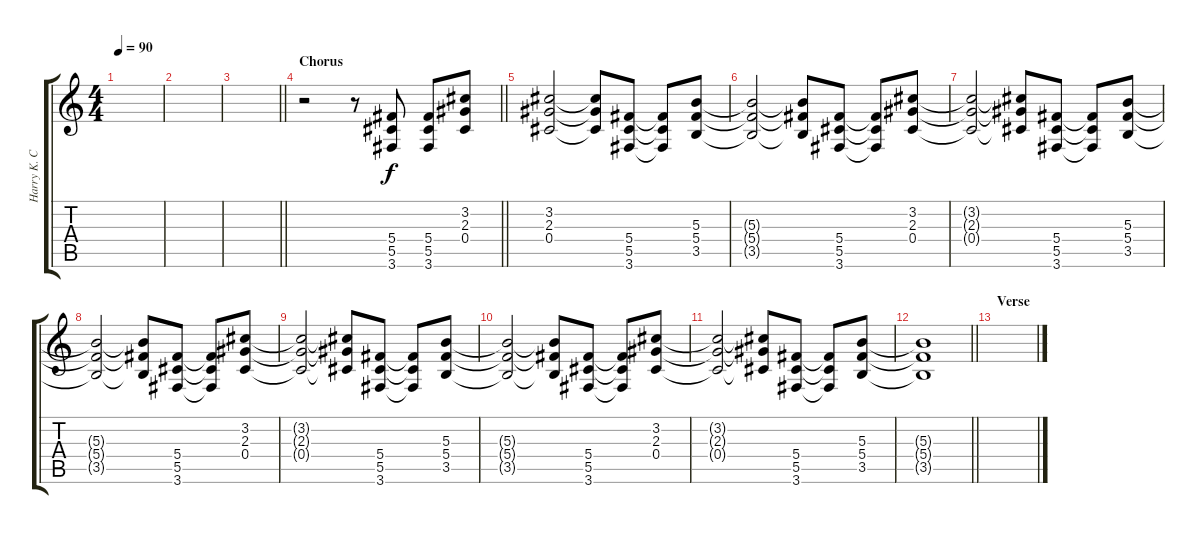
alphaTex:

\track ("Harry K. Cody Lead" "Harry K. C") {instrument distortionguitar}
\staff {score tabs}
\tuning (Eb4 Bb3 Gb3 Db3 Ab2 Eb2) {hide}
\ts (4 4)
\tempo 90
\clef g2
\ks c
|
|
\barLineRight lightlight
|
\section ("" "Chorus")
\barLineRight lightlight
r.2 r.8 (5.4 5.5 3.6).8 (5.4 5.5 3.6).8 (3.2 2.3 0.4).8 |
(3.2 2.3 0.4).2 (3.2{t} 2.3{t} 0.4{t}).8 (5.4 5.5 3.6).8 (5.4{t} 5.5{t} 3.6{t}).8 (5.3 5.4 3.5).8 |
(5.3{t} 5.4{t} 3.5{t}).2 (5.3{t} 5.4{t} 3.5{t}).8 (5.4 5.5 3.6).8 (5.4{t} 5.5{t} 3.6{t}).8 (3.2 2.3 0.4).8 |
(3.2{t} 2.3{t} 0.4{t}).2 (3.2{t} 2.3{t} 0.4{t}).8 (5.4 5.5 3.6).8 (5.4{t} 5.5{t} 3.6{t}).8 (5.3 5.4 3.5).8 |
(5.3{t} 5.4{t} 3.5{t}).2 (5.3{t} 5.4{t} 3.5{t}).8 (5.4 5.5 3.6).8 (5.4{t} 5.5{t} 3.6{t}).8 (3.2 2.3 0.4).8 |
(3.2{t} 2.3{t} 0.4{t}).2 (3.2{t} 2.3{t} 0.4{t}).8 (5.4 5.5 3.6).8 (5.4{t} 5.5{t} 3.6{t}).8 (5.3 5.4 3.5).8 |
(5.3{t} 5.4{t} 3.5{t}).2 (5.3{t} 5.4{t} 3.5{t}).8 (5.4 5.5 3.6).8 (5.4{t} 5.5{t} 3.6{t}).8 (3.2 2.3 0.4).8 |
(3.2{t} 2.3{t} 0.4{t}).2 (3.2{t} 2.3{t} 0.4{t}).8 (5.4 5.5 3.6).8 (5.4{t} 5.5{t} 3.6{t}).8 (5.3 5.4 3.5).8{volume 0} |
\barLineRight lightlight
(5.3{t} 5.4{t} 3.5{t}).1 |
\section ("" "Verse")
